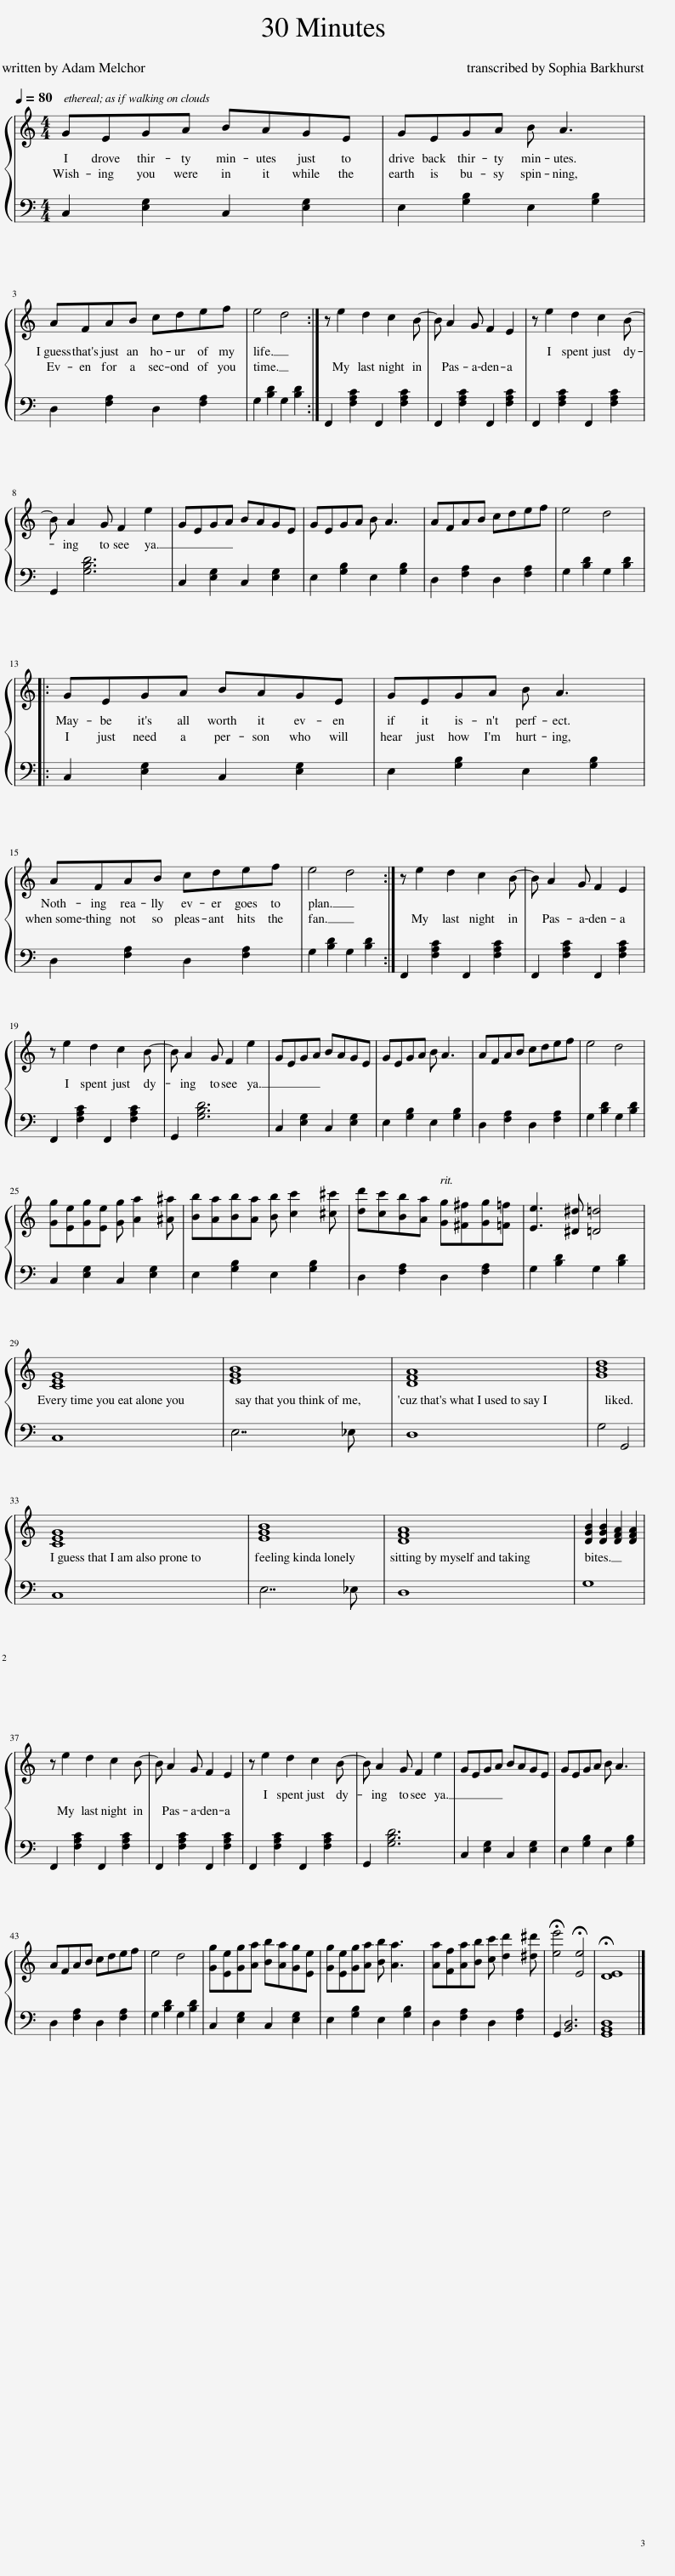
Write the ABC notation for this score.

X:1
%%score { 1 | 2 }
L:1/8
Q:1/4=80
M:4/4
I:linebreak $
K:C
V:1 treble
V:2 bass
V:1
 (GEGA BAGE | GEGA B A3 |$ AFAB cdef | e4 d4) :| z e2 d2 c2 B- | %5
 B A2 G F2 E2 | z e2 d2 c2 B- |$ B A2 G F2 e2 | (GEGA BAGE | GEGA B A3 | %10
 AFAB cdef | e4 d4) |:$ (GEGA BAGE | GEGA B A3 |$ AFAB cdef | %15
 e4 d4) :| z e2 d2 c2 B- | B A2 G F2 E2 |$ z e2 d2 c2 B- | B A2 G F2 e2 | %20
 (GEGA BAGE | GEGA B A3 | AFAB cdef | e4 d4) |$ (([Gg][Ee][Gg][Ee] [Gg] [Aa]2 [^A^a] | %25
 [Bb][Aa][Bb][Aa] [Bb] [cc']2 [^c^c'])) | (([dd'][cc'][Bb][Aa][Q:1/4=75] [Gg][^F^f][Gg][=F=f] |[Q:1/4=70] [Ee]3 [^D^d][Q:1/4=65] [=D=d]4)) |$[Q:1/4=80] ([CEG]8 | [EGB]8) | %30
 [DFA]8 | [GBd]8 |$ [CEG]8 | [EGB]8 | [DFA]8 | %35
 [DGB]2 [DGB]2 [DFA]2 [DFA]2 |$ z e2 d2 c2 B- | B A2 G F2 E2 | z e2 d2 c2 B- | B A2 G F2 e2 | %40
 (GEGA BAGE | GEGA B A3 |$ AFAB cdef | e4 d4) | (([Gg][Ee][Gg][Aa] [Bb][Aa][Gg][Ee] | %45
 [Gg][Ee][Gg][Aa] [Bb] [Aa]3 | [Aa][Ff][Aa][Bb] [cc'] [dd']2 [^d^d'])) |[Q:1/4=70] (!fermata![ee']4!mp! !fermata![Ee]4 | !fermata![DE]8) |] %49
V:2
 (C,2 [E,G,]2 C,2 [E,G,]2 | E,2 [G,B,]2 E,2 [G,B,]2 |$ D,2 [F,A,]2 D,2 [F,A,]2 | G,2 [B,D]2 G,2 [B,D]2) :| F,,2 [F,A,C]2 F,,2 [F,A,C]2 | %5
 F,,2 [F,A,C]2 F,,2 [F,A,C]2 | F,,2 [F,A,C]2 F,,2 [F,A,C]2 |$ G,,2 [G,B,D]6 | (C,2 [E,G,]2 C,2 [E,G,]2 | E,2 [G,B,]2 E,2 [G,B,]2 | %10
 D,2 [F,A,]2 D,2 [F,A,]2 | G,2 [B,D]2 G,2 [B,D]2) |:$ (C,2 [E,G,]2 C,2 [E,G,]2 | E,2 [G,B,]2 E,2 [G,B,]2 |$ D,2 [F,A,]2 D,2 [F,A,]2 | %15
 G,2 [B,D]2 G,2 [B,D]2) :| F,,2 [F,A,C]2 F,,2 [F,A,C]2 | F,,2 [F,A,C]2 F,,2 [F,A,C]2 |$ F,,2 [F,A,C]2 F,,2 [F,A,C]2 | G,,2 [G,B,D]6 | %20
 (C,2 [E,G,]2 C,2 [E,G,]2 | E,2 [G,B,]2 E,2 [G,B,]2 | D,2 [F,A,]2 D,2 [F,A,]2 | G,2 [B,D]2 G,2 [B,D]2) |$ (C,2 [E,G,]2 C,2 [E,G,]2 | %25
 E,2 [G,B,]2 E,2 [G,B,]2 | D,2 [F,A,]2 D,2 [F,A,]2 | G,2 [B,D]2 G,2 [B,D]2) |$ (C,8 | E,7 _E, | %30
 D,8 | G,4 G,,4 |$ C,8 | E,7 _E, | D,8 | %35
 G,8) |$ F,,2 [F,A,C]2 F,,2 [F,A,C]2 | F,,2 [F,A,C]2 F,,2 [F,A,C]2 | F,,2 [F,A,C]2 F,,2 [F,A,C]2 | G,,2 [G,B,D]6 | %40
 (C,2 [E,G,]2 C,2 [E,G,]2 | E,2 [G,B,]2 E,2 [G,B,]2 |$ D,2 [F,A,]2 D,2 [F,A,]2 | G,2 [B,D]2 G,2 [B,D]2) | (C,2 [E,G,]2 C,2 [E,G,]2 | %45
 E,2 [G,B,]2 E,2 [G,B,]2 | D,2 [F,A,]2 D,2 [F,A,]2) | G,,2 [B,,D,]6 | [G,,B,,D,]8 |] %49
